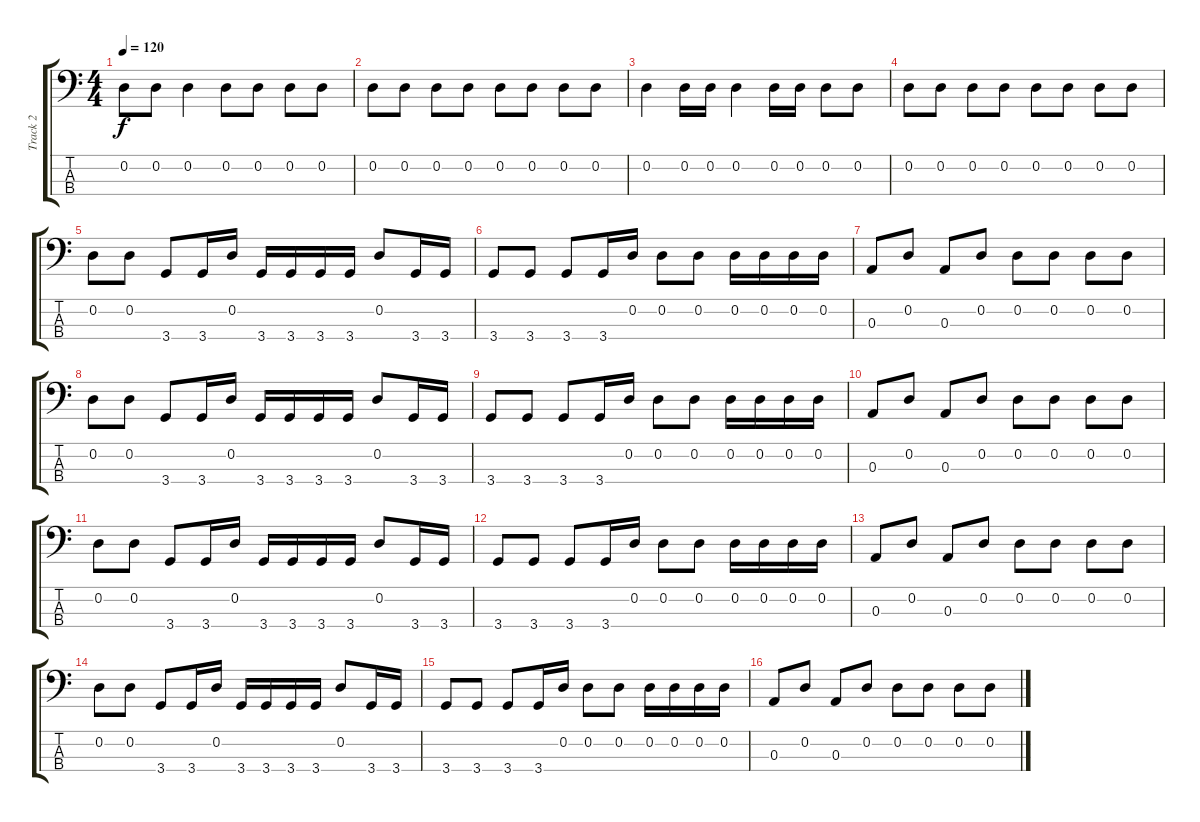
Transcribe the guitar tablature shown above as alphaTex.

\track ("Track 2" "Track 2") {instrument electricbassfinger}
\staff {score tabs}
\tuning (G2 D2 A1 E1) {hide}
\ts (4 4)
\tempo 120
\clef f4
\ks c
0.2.8{dy f} 0.2.8 0.2.4 0.2.8 0.2.8 0.2.8 0.2.8 |
0.2.8 0.2.8 0.2.8 0.2.8 0.2.8 0.2.8 0.2.8 0.2.8 |
0.2.4 0.2.16 0.2.16 0.2.4 0.2.16 0.2.16 0.2.8 0.2.8 |
0.2.8 0.2.8 0.2.8 0.2.8 0.2.8 0.2.8 0.2.8 0.2.8 |
0.2.8 0.2.8 3.4.8 3.4.16 0.2.16 3.4.16 3.4.16 3.4.16 3.4.16 0.2.8 3.4.16 3.4.16 |
3.4.8 3.4.8 3.4.8 3.4.16 0.2.16 0.2.8 0.2.8 0.2.16 0.2.16 0.2.16 0.2.16 |
0.3.8 0.2.8 0.3.8 0.2.8 0.2.8 0.2.8 0.2.8 0.2.8 |
0.2.8 0.2.8 3.4.8 3.4.16 0.2.16 3.4.16 3.4.16 3.4.16 3.4.16 0.2.8 3.4.16 3.4.16 |
3.4.8 3.4.8 3.4.8 3.4.16 0.2.16 0.2.8 0.2.8 0.2.16 0.2.16 0.2.16 0.2.16 |
0.3.8 0.2.8 0.3.8 0.2.8 0.2.8 0.2.8 0.2.8 0.2.8 |
0.2.8 0.2.8 3.4.8 3.4.16 0.2.16 3.4.16 3.4.16 3.4.16 3.4.16 0.2.8 3.4.16 3.4.16 |
3.4.8 3.4.8 3.4.8 3.4.16 0.2.16 0.2.8 0.2.8 0.2.16 0.2.16 0.2.16 0.2.16 |
0.3.8 0.2.8 0.3.8 0.2.8 0.2.8 0.2.8 0.2.8 0.2.8 |
0.2.8 0.2.8 3.4.8 3.4.16 0.2.16 3.4.16 3.4.16 3.4.16 3.4.16 0.2.8 3.4.16 3.4.16 |
3.4.8 3.4.8 3.4.8 3.4.16 0.2.16 0.2.8 0.2.8 0.2.16 0.2.16 0.2.16 0.2.16 |
0.3.8 0.2.8 0.3.8 0.2.8 0.2.8 0.2.8 0.2.8 0.2.8
